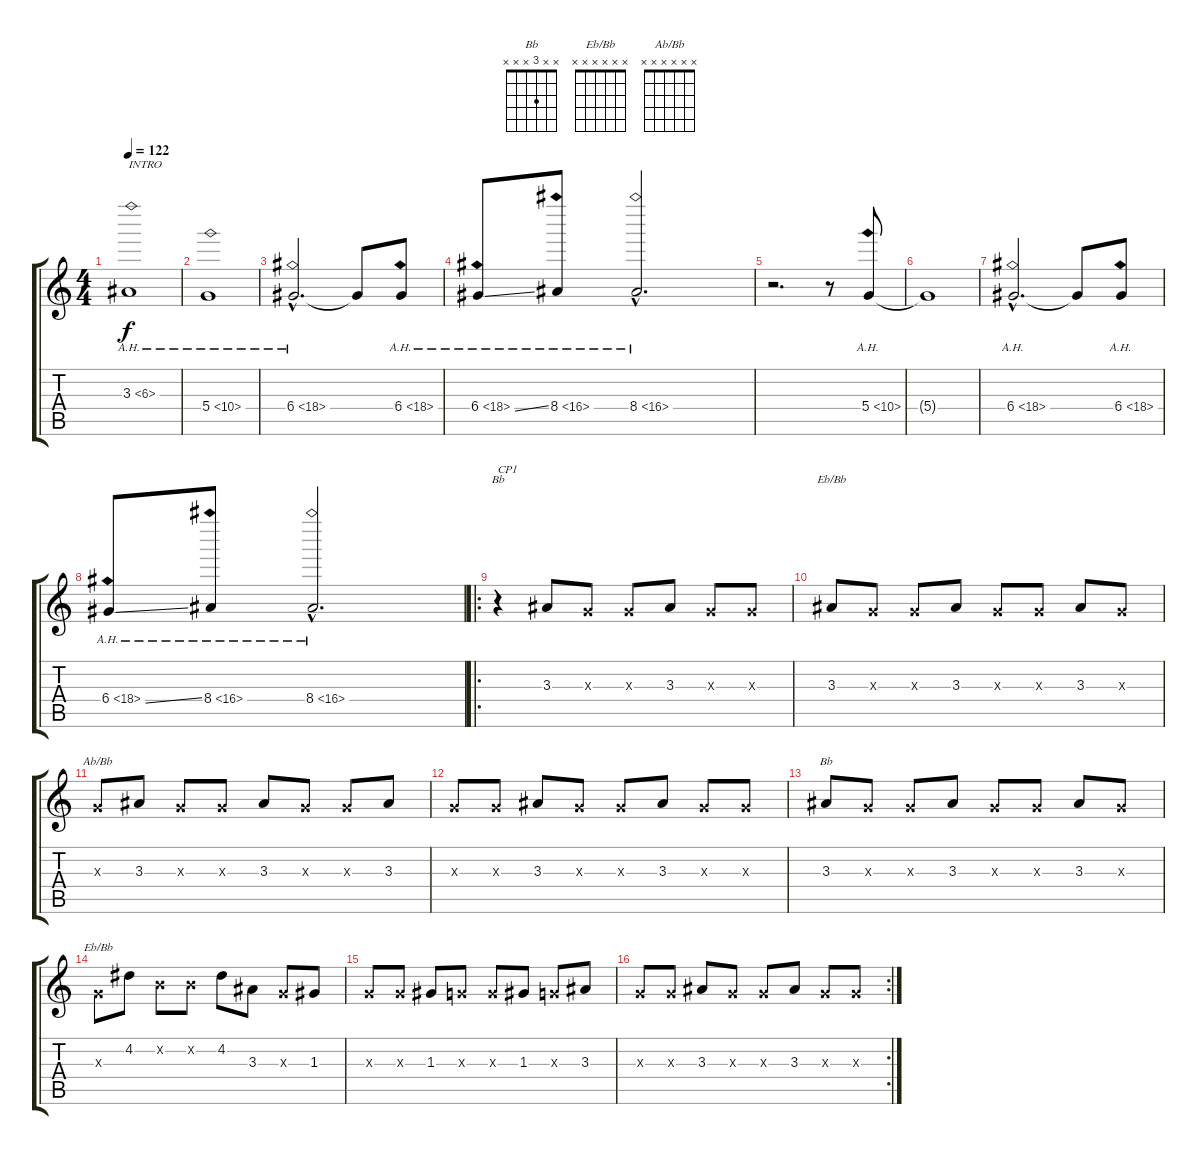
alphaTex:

\track "" {instrument electricguitarclean}
\staff {score tabs}
\tuning (E4 B3 G3 D3 A2 E2) {hide}
\chord ("Bb" x x x x x x) {firstfret 0}
\chord ("Eb/Bb" x x 3 x x x)
\chord ("Ab/Bb" x x x x x x) {firstfret 0}
\chord ("Bb" x x 3 x x x)
\chord ("Eb/Bb" x x x x x x) {firstfret 0}
\ts (4 4)
\tempo 122
\clef g2
\ks c
3.3{ah 3}.1{txt "INTRO" dy f instrument electricguitarclean} |
5.4{ah 5}.1 |
6.4{ah 12 hac}.2{d} 6.4{t}.8 6.4{ah 12}.8 |
6.4{ah 12 ss}.8 8.4{ah 8}.8 8.4{ah 8 hac}.2{d} |
r.2{d} r.8 5.4{ah 5}.8 |
5.4{t}.1 |
6.4{ah 12 hac}.2{d} 6.4{t}.8 6.4{ah 12}.8 |
6.4{ah 12 ss}.8 8.4{ah 8}.8 8.4{ah 8 hac}.2{d} |
\ro
r.4{ch "Bb" txt "CP1"} 3.3.8 0.3{x}.8 0.3{x}.8 3.3.8 0.3{x}.8 0.3{x}.8 |
3.3.8{ch "Eb/Bb"} 0.3{x}.8 0.3{x}.8 3.3.8 0.3{x}.8 0.3{x}.8 3.3.8 0.3{x}.8 |
0.3{x}.8{ch "Ab/Bb"} 3.3.8 0.3{x}.8 0.3{x}.8 3.3.8 0.3{x}.8 0.3{x}.8 3.3.8 |
0.3{x}.8 0.3{x}.8 3.3.8 0.3{x}.8 0.3{x}.8 3.3.8 0.3{x}.8 0.3{x}.8 |
3.3.8{ch "Bb"} 0.3{x}.8 0.3{x}.8 3.3.8 0.3{x}.8 0.3{x}.8 3.3.8 0.3{x}.8 |
0.3{x}.8{ch "Eb/Bb"} 4.2.8 0.2{x}.8 0.2{x}.8 4.2.8 3.3.8 0.3{x}.8 1.3.8 |
0.3{x}.8 0.3{x}.8 1.3.8 0.3{x}.8 0.3{x}.8 1.3.8 0.3{x}.8 3.3.8 |
\rc 2
0.3{x}.8 0.3{x}.8 3.3.8 0.3{x}.8 0.3{x}.8 3.3.8 0.3{x}.8 0.3{x}.8
